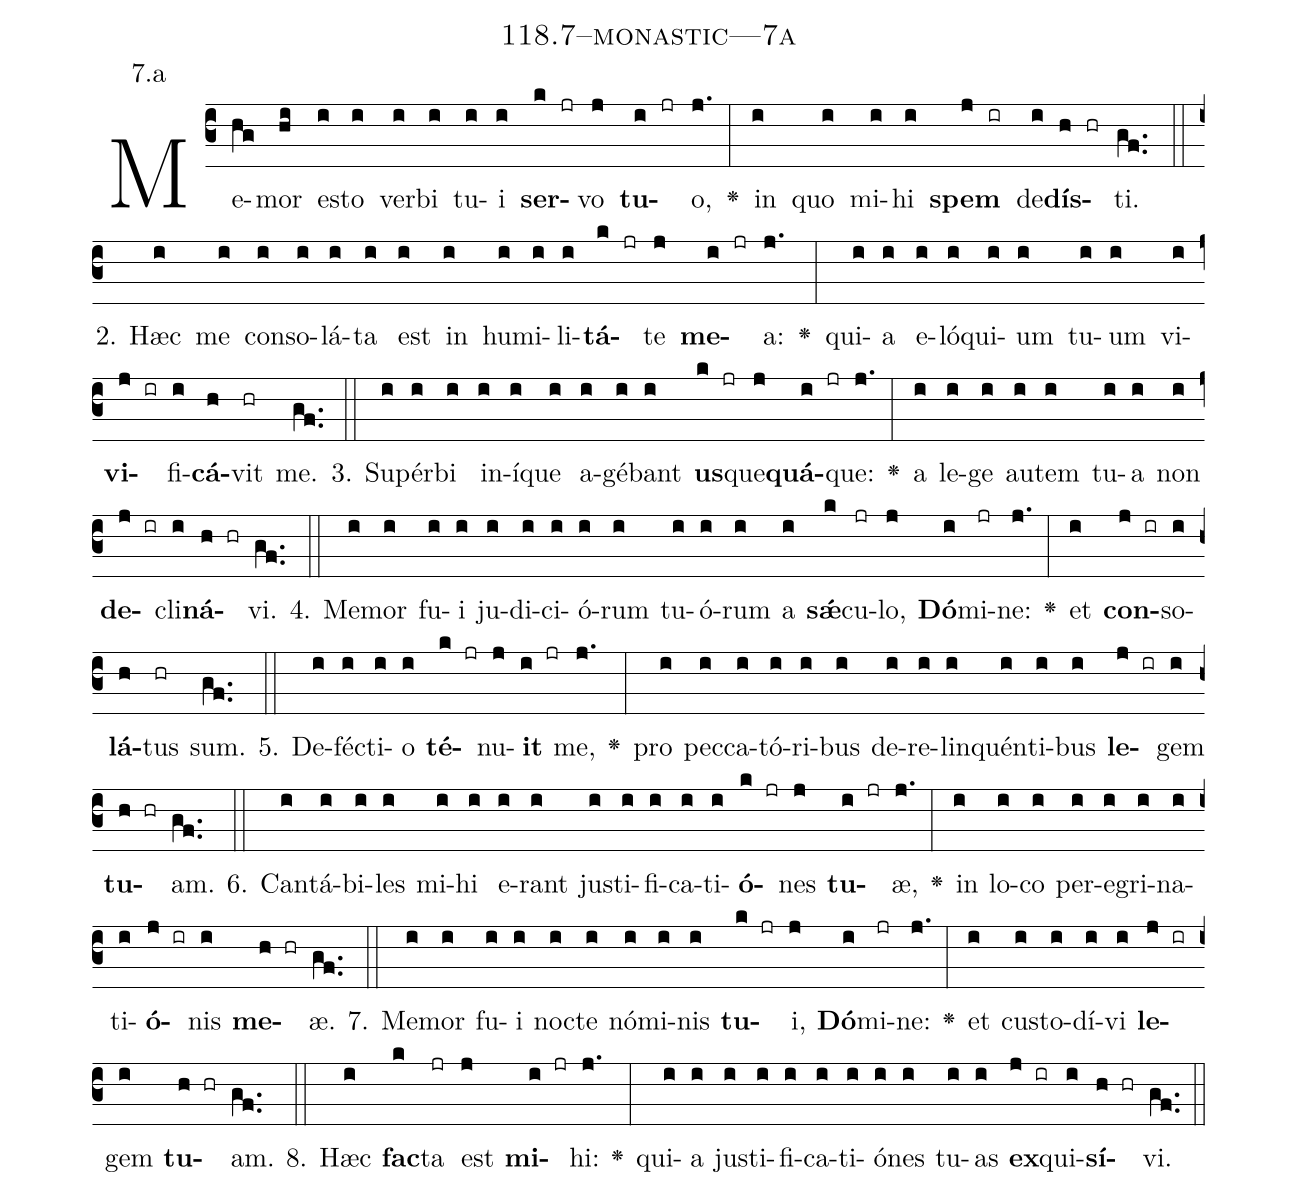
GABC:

name: 118.7--monastic---7a;
annotation: 7.a;
%%
(c3)Me(hg)mor(hi) es(i)to(i) ver(i)bi(i) tu(i)i(i) <b>ser</b>(k jr)vo(j) <b>tu</b>(i jr)o,(j.) <v>\greheightstar</v>(:) in(i) quo(i) mi(i)hi(i) <b>spem</b>(j ir) de(i)<b>dís</b>(h hr)ti.(gf..) (::)
2. Hæc(i) me(i) con(i)so(i)lá(i)ta(i) est(i) in(i) hu(i)mi(i)li(i)<b>tá</b>(k jr)te(j) <b>me</b>(i jr)a:(j.) <v>\greheightstar</v>(:) qui(i)a(i) e(i)ló(i)qui(i)um(i) tu(i)um(i) vi(i)<b>vi</b>(j ir)fi(i)<b>cá</b>(h)vit(hr) me.(gf..) (::)
3. Su(i)pér(i)bi(i) in(i)í(i)que(i) a(i)gé(i)bant(i) <b>us</b>(k jr)que(j)<b>quá</b>(i jr)que:(j.) <v>\greheightstar</v>(:) a(i) le(i)ge(i) au(i)tem(i) tu(i)a(i) non(i) <b>de</b>(j ir)cli(i)<b>ná</b>(h hr)vi.(gf..) (::)
4. Me(i)mor(i) fu(i)i(i) ju(i)di(i)ci(i)ó(i)rum(i) tu(i)ó(i)rum(i) a(i) <b>sǽ</b>(k)cu(jr)lo,(j) <b>Dó</b>(i)mi(jr)ne:(j.) <v>\greheightstar</v>(:) et(i) <b>con</b>(j ir)so(i)<b>lá</b>(h)tus(hr) sum.(gf..) (::)
5. De(i)féc(i)ti(i)o(i) <b>té</b>(k jr)nu(j)<b>it</b>(i jr) me,(j.) <v>\greheightstar</v>(:) pro(i) pec(i)ca(i)tó(i)ri(i)bus(i) de(i)re(i)lin(i)quén(i)ti(i)bus(i) <b>le</b>(j ir)gem(i) <b>tu</b>(h hr)am.(gf..) (::)
6. Can(i)tá(i)bi(i)les(i) mi(i)hi(i) e(i)rant(i) jus(i)ti(i)fi(i)ca(i)ti(i)<b>ó</b>(k jr)nes(j) <b>tu</b>(i jr)æ,(j.) <v>\greheightstar</v>(:) in(i) lo(i)co(i) per(i)e(i)gri(i)na(i)ti(i)<b>ó</b>(j ir)nis(i) <b>me</b>(h hr)æ.(gf..) (::)
7. Me(i)mor(i) fu(i)i(i) noc(i)te(i) nó(i)mi(i)nis(i) <b>tu</b>(k jr)i,(j) <b>Dó</b>(i)mi(jr)ne:(j.) <v>\greheightstar</v>(:) et(i) cus(i)to(i)dí(i)vi(i) <b>le</b>(j ir)gem(i) <b>tu</b>(h hr)am.(gf..) (::)
8. Hæc(i) <b>fac</b>(k)ta(jr) est(j) <b>mi</b>(i jr)hi:(j.) <v>\greheightstar</v>(:) qui(i)a(i) jus(i)ti(i)fi(i)ca(i)ti(i)ó(i)nes(i) tu(i)as(i) <b>ex</b>(j ir)qui(i)<b>sí</b>(h hr)vi.(gf..) (::)
